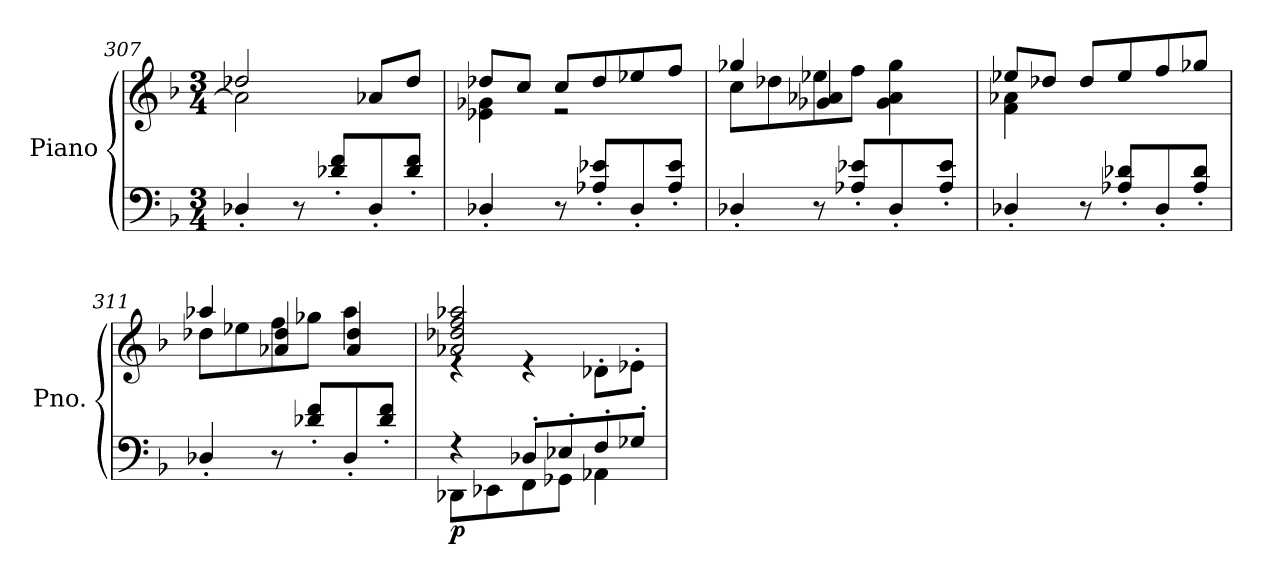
**kern	**kern	**dynam
*part1	*part1	*part1
*staff2	*staff1	*staff1/2
*I"Piano	*	*
*I'Pno.	*	*
*clefF4	*clefG2	*
*k[b-]	*k[b-]	*
*M3/4	*M3/4	*
=307	=307	=307
*	*^	*
4D-X'/	2dd-X/	2a-\]	.
8r	.	.	.
8d-X/' 8f/'L	.	.	.
8D-'/	8a-X/L	4reyy	.
8d-/' 8f/'J	8dd-/J	.	.
!!LO:LB:g=z	!!
=308	=308	=308	=308
4D-X'/	8dd-X/L	4e-X\ 4g-X\	.
.	8cc/J	.	.
8r	8cc/L	2r	.
8A-X/' 8e-X/'L	8dd-/	.	.
8D-'/	8ee-X/	.	.
8A-/' 8e-/'J	8ff/J	.	.
=309	=309	=309	=309
*	*	*^	*
4D-X'/	4gg-X/	8cc\L	4rBByy	.
.	.	8dd-X\	.	.
8r	2rffyy	8ee-X\	4g-X/ 4a-X/	.
8A-X/' 8e-X/'L	.	8ff\J	.	.
8D-'/	.	4g-\ 4a-\ 4gg-\	16rffyy	.
.	.	.	8.rBByy	.
8A-/' 8e-/'J	.	.	.	.
*	*	*v	*v	*
=310	=310	=310	=310
4D-X'/	8ee-X/L	4f\ 4a-X\	.
.	8dd-X/J	.	.
8r	8dd-/L	2ryy	.
8A-X/' 8d-X/'L	8ee-/	.	.
8D-'/	8ff/	.	.
8A-/' 8d-/'J	8gg-X/J	.	.
=311	=311	=311	=311
*	*	*^	*
4D-X'/	4aa-X/	8dd-X\L	4rBByy	.
.	.	8ee-X\	.	.
8r	2rffyy	8ff\	4a-X/ 4dd-/	.
8d-X/' 8f/'L	.	8gg-X\J	.	.
8D-'/	.	4aa-\	4a-/ 4dd-/	.
8d-/' 8f/'J	.	.	.	.
*	*	*v	*v	*
=312	=312	=312	=312
*^	*	*	*
!	!	!	!	!LO:DY:b=2
4r	8DD-X\L	2a-X/ 2dd-X/ 2ff/ 2aa-X/	4re	p
.	8EE-X\	.	.	.
8D-X'/L	8FF\	.	4re	.
8E-X'/	8GG-X\J	.	.	.
8F'/	4AA-X\	4ryy	8d-X'\L	.
8G-X'/J	.	.	8e-X'\J	.
*v	*v	*	*	*
*	*v	*v	*
=	=	=
*-	*-	*-
